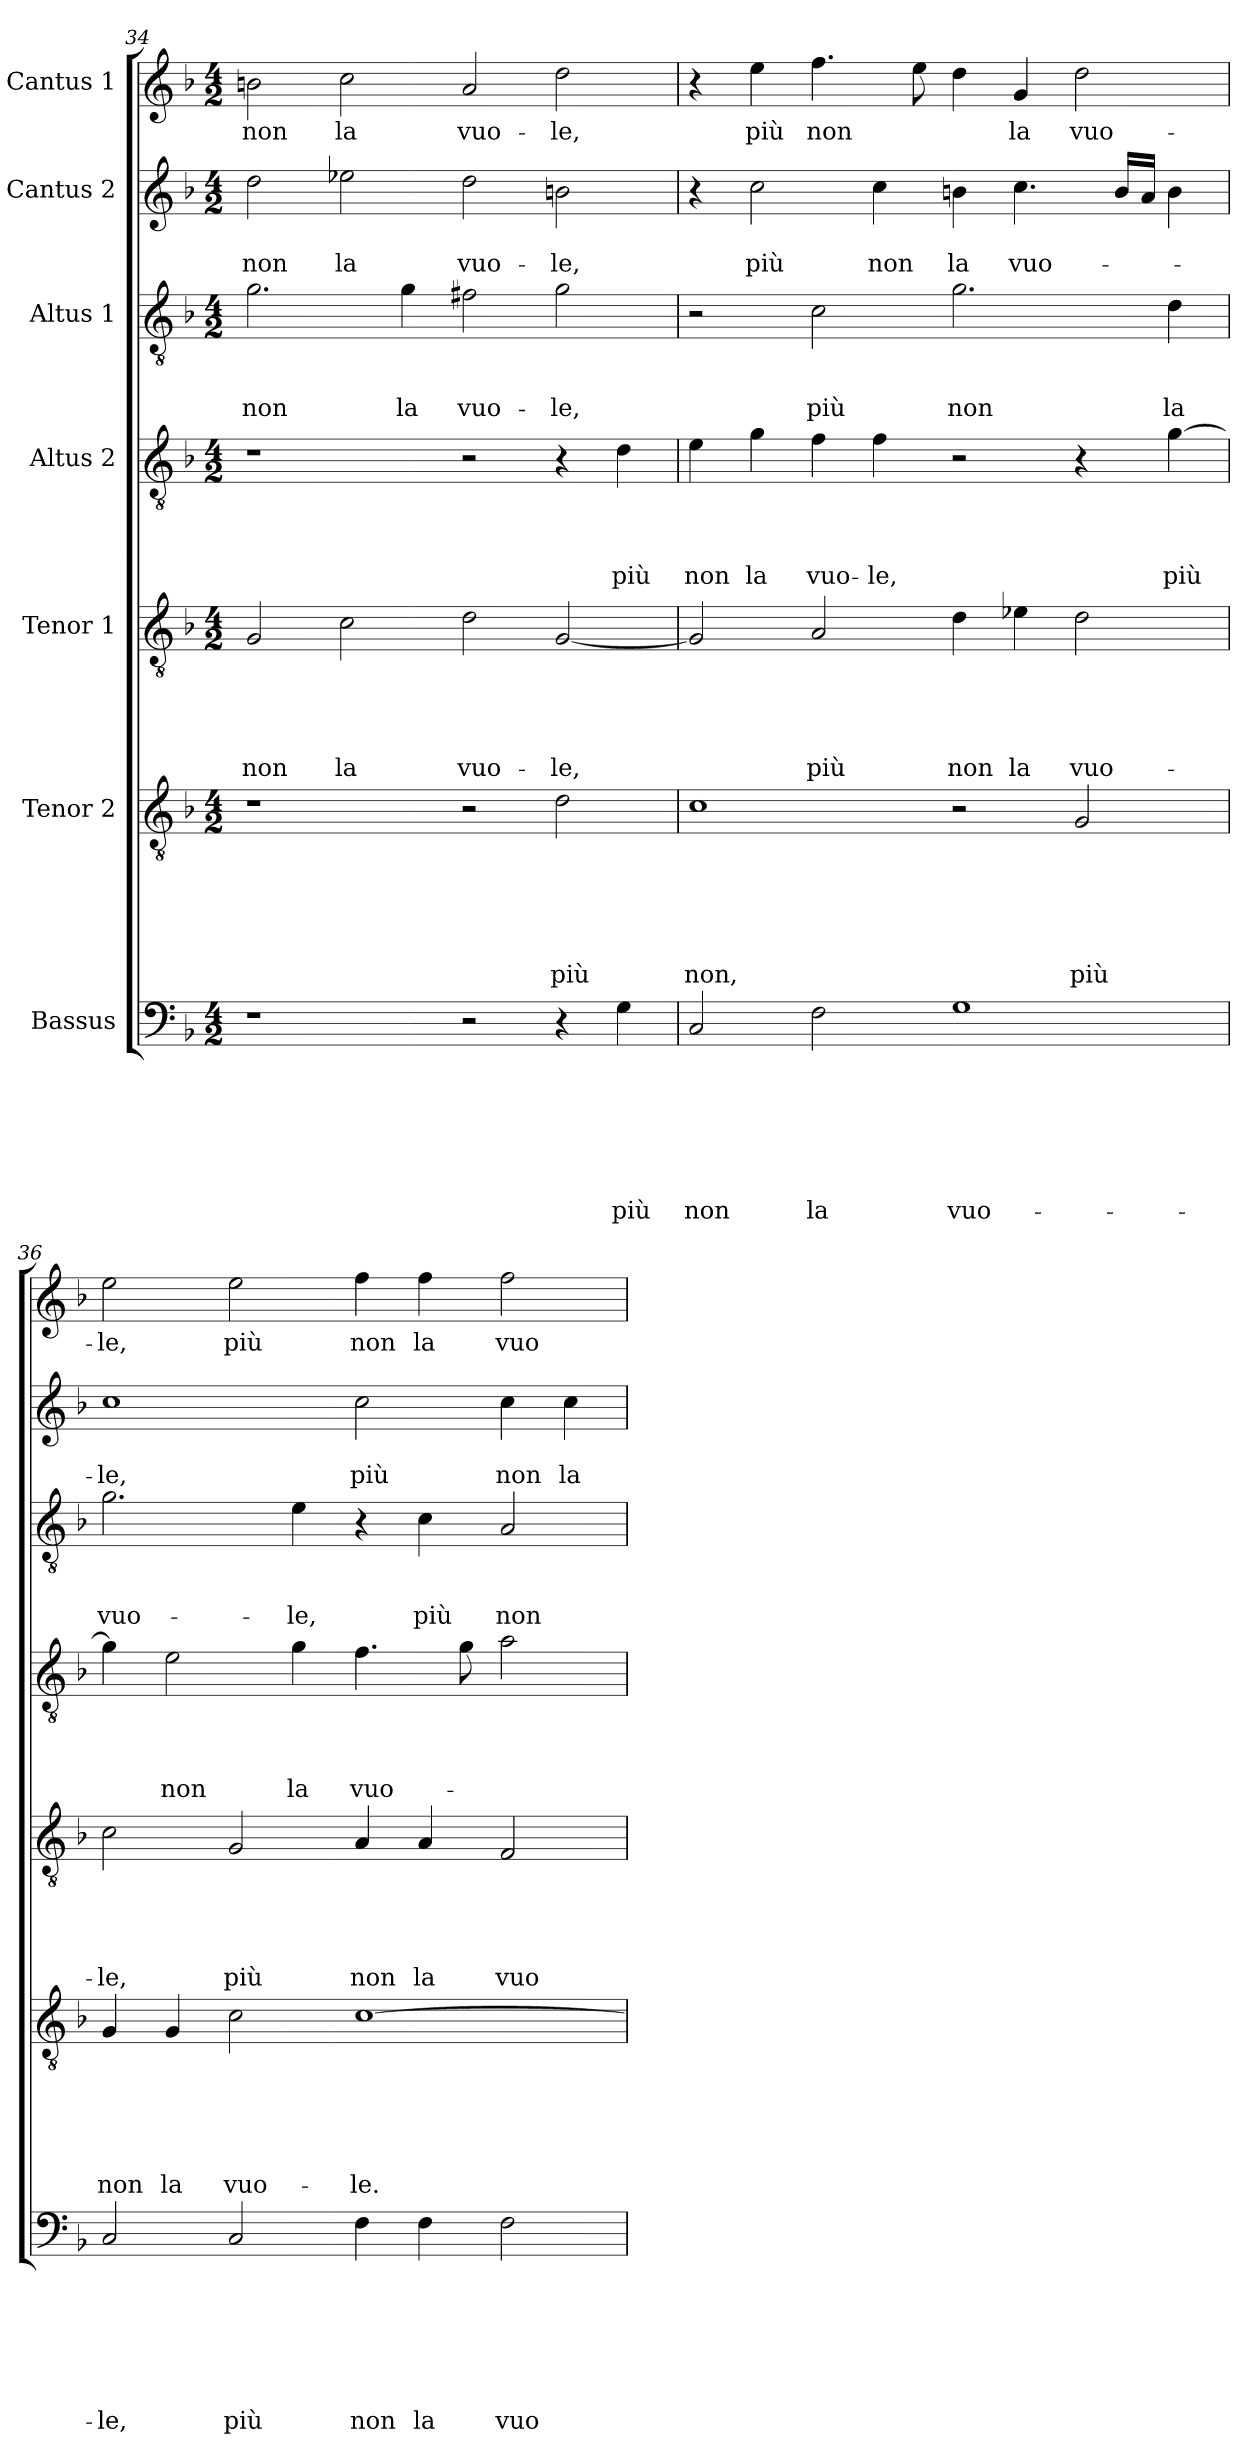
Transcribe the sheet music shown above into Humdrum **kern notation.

**kern	**text	**text	**text	**text	**text	**text	**text	**kern	**text	**text	**text	**text	**text	**text	**kern	**text	**text	**text	**text	**text	**kern	**text	**text	**text	**text	**kern	**text	**text	**text	**kern	**text	**text	**kern	**text
*part7	*part7	*part7	*part7	*part7	*part7	*part7	*part7	*part6	*part6	*part6	*part6	*part6	*part6	*part6	*part5	*part5	*part5	*part5	*part5	*part5	*part4	*part4	*part4	*part4	*part4	*part3	*part3	*part3	*part3	*part2	*part2	*part2	*part1	*part1
*staff7	*staff7	*staff7	*staff7	*staff7	*staff7	*staff7	*staff7	*staff6	*staff6	*staff6	*staff6	*staff6	*staff6	*staff6	*staff5	*staff5	*staff5	*staff5	*staff5	*staff5	*staff4	*staff4	*staff4	*staff4	*staff4	*staff3	*staff3	*staff3	*staff3	*staff2	*staff2	*staff2	*staff1	*staff1
*I"Bassus	*	*	*	*	*	*	*	*I"Tenor 2	*	*	*	*	*	*	*I"Tenor 1	*	*	*	*	*	*I"Altus 2	*	*	*	*	*I"Altus 1	*	*	*	*I"Cantus 2	*	*	*I"Cantus 1	*
*clefF4	*	*	*	*	*	*	*	*clefGv2	*	*	*	*	*	*	*clefGv2	*	*	*	*	*	*clefGv2	*	*	*	*	*clefGv2	*	*	*	*clefG2	*	*	*clefG2	*
*k[b-]	*	*	*	*	*	*	*	*k[b-]	*	*	*	*	*	*	*k[b-]	*	*	*	*	*	*k[b-]	*	*	*	*	*k[b-]	*	*	*	*k[b-]	*	*	*k[b-]	*
*d:	*	*	*	*	*	*	*	*d:	*	*	*	*	*	*	*d:	*	*	*	*	*	*d:	*	*	*	*	*d:	*	*	*	*d:	*	*	*d:	*
*M4/2	*	*	*	*	*	*	*	*M4/2	*	*	*	*	*	*	*M4/2	*	*	*	*	*	*M4/2	*	*	*	*	*M4/2	*	*	*	*M4/2	*	*	*M4/2	*
=34	=34	=34	=34	=34	=34	=34	=34	=34	=34	=34	=34	=34	=34	=34	=34	=34	=34	=34	=34	=34	=34	=34	=34	=34	=34	=34	=34	=34	=34	=34	=34	=34	=34	=34
!	!	!	!	!	!	!	!	!	!	!	!	!	!	!	!	!	!	!	!	!LO:LY:b	!	!	!	!	!	!	!	!	!LO:LY:b	!	!	!LO:LY:b	!	!LO:LY:b
1r	.	.	.	.	.	.	.	1r	.	.	.	.	.	.	2G/	.	.	.	.	non	1r	.	.	.	.	2.g\	.	.	non	2dd\	.	non	2bn\	non
!	!	!	!	!	!	!	!	!	!	!	!	!	!	!	!	!	!	!	!	!LO:LY:b	!	!	!	!	!	!	!	!	!	!	!	!LO:LY:b	!	!LO:LY:b
.	.	.	.	.	.	.	.	.	.	.	.	.	.	.	2c\	.	.	.	.	la	.	.	.	.	.	.	.	.	.	2ee-X\	.	la	2cc\	la
!	!	!	!	!	!	!	!	!	!	!	!	!	!	!	!	!	!	!	!	!	!	!	!	!	!	!	!	!	!LO:LY:b	!	!	!	!	!
.	.	.	.	.	.	.	.	.	.	.	.	.	.	.	.	.	.	.	.	.	.	.	.	.	.	4g\	.	.	la	.	.	.	.	.
!	!	!	!	!	!	!	!	!	!	!	!	!	!	!	!	!	!	!	!	!LO:LY:b	!	!	!	!	!	!	!	!	!LO:LY:b	!	!	!LO:LY:b	!	!LO:LY:b
2r	.	.	.	.	.	.	.	2r	.	.	.	.	.	.	2d\	.	.	.	.	vuo-	2r	.	.	.	.	2f#X\	.	.	vuo-	2dd\	.	vuo-	2a/	vuo-
!	!	!	!	!	!	!	!	!	!	!	!	!	!	!LO:LY:b	!	!	!	!	!	!LO:LY:b	!	!	!	!	!	!	!	!	!LO:LY:b	!	!	!LO:LY:b	!	!LO:LY:b
4r	.	.	.	.	.	.	.	2d\	.	.	.	.	.	più	[2G/	.	.	.	.	-le,	4r	.	.	.	.	2g\	.	.	-le,	2bn\	.	-le,	2dd\	-le,
!	!	!	!	!	!	!	!LO:LY:b	!	!	!	!	!	!	!	!	!	!	!	!	!	!	!	!	!	!LO:LY:b	!	!	!	!	!	!	!	!	!
4G\	.	.	.	.	.	.	più	.	.	.	.	.	.	.	.	.	.	.	.	.	4d\	.	.	.	più	.	.	.	.	.	.	.	.	.
=35	=35	=35	=35	=35	=35	=35	=35	=35	=35	=35	=35	=35	=35	=35	=35	=35	=35	=35	=35	=35	=35	=35	=35	=35	=35	=35	=35	=35	=35	=35	=35	=35	=35	=35
!	!	!	!	!	!	!	!LO:LY:b	!	!	!	!	!	!	!LO:LY:b	!	!	!	!	!	!	!	!	!	!	!LO:LY:b	!	!	!	!	!	!	!	!	!
2C/	.	.	.	.	.	.	non	1c	.	.	.	.	.	non,	2G/]	.	.	.	.	.	4e\	.	.	.	non	2r	.	.	.	4r	.	.	4r	.
!	!	!	!	!	!	!	!	!	!	!	!	!	!	!	!	!	!	!	!	!	!	!	!	!	!LO:LY:b	!	!	!	!	!	!	!LO:LY:b	!	!LO:LY:b
.	.	.	.	.	.	.	.	.	.	.	.	.	.	.	.	.	.	.	.	.	4g\	.	.	.	la	.	.	.	.	2cc\	.	più	4ee\	più
!	!	!	!	!	!	!	!LO:LY:b	!	!	!	!	!	!	!	!	!	!	!	!	!LO:LY:b	!	!	!	!	!LO:LY:b	!	!	!	!LO:LY:b	!	!	!	!	!LO:LY:b
2F\	.	.	.	.	.	.	la	.	.	.	.	.	.	.	2A/	.	.	.	.	più	4f\	.	.	.	vuo-	2c\	.	.	più	.	.	.	4.ff\	non
!	!	!	!	!	!	!	!	!	!	!	!	!	!	!	!	!	!	!	!	!	!	!	!	!	!LO:LY:b	!	!	!	!	!	!	!LO:LY:b	!	!
.	.	.	.	.	.	.	.	.	.	.	.	.	.	.	.	.	.	.	.	.	4f\	.	.	.	-le,	.	.	.	.	4cc\	.	non	.	.
.	.	.	.	.	.	.	.	.	.	.	.	.	.	.	.	.	.	.	.	.	.	.	.	.	.	.	.	.	.	.	.	.	8ee\	.
!	!	!	!	!	!	!	!LO:LY:b	!	!	!	!	!	!	!	!	!	!	!	!	!LO:LY:b	!	!	!	!	!	!	!	!	!LO:LY:b	!	!	!LO:LY:b	!	!
1G	.	.	.	.	.	.	vuo-	2r	.	.	.	.	.	.	4d\	.	.	.	.	non	2r	.	.	.	.	2.g\	.	.	non	4bn\	.	la	4dd\	.
!	!	!	!	!	!	!	!	!	!	!	!	!	!	!	!	!	!	!	!	!LO:LY:b	!	!	!	!	!	!	!	!	!	!	!	!LO:LY:b	!	!LO:LY:b
.	.	.	.	.	.	.	.	.	.	.	.	.	.	.	4e-X\	.	.	.	.	la	.	.	.	.	.	.	.	.	.	4.cc\	.	vuo-	4g/	la
!	!	!	!	!	!	!	!	!	!	!	!	!	!	!LO:LY:b	!	!	!	!	!	!LO:LY:b	!	!	!	!	!	!	!	!	!	!	!	!	!	!LO:LY:b
.	.	.	.	.	.	.	.	2G/	.	.	.	.	.	più	2d\	.	.	.	.	vuo-	4r	.	.	.	.	.	.	.	.	.	.	.	2dd\	vuo-
.	.	.	.	.	.	.	.	.	.	.	.	.	.	.	.	.	.	.	.	.	.	.	.	.	.	.	.	.	.	16b/LL	.	.	.	.
.	.	.	.	.	.	.	.	.	.	.	.	.	.	.	.	.	.	.	.	.	.	.	.	.	.	.	.	.	.	16a/JJ	.	.	.	.
!	!	!	!	!	!	!	!	!	!	!	!	!	!	!	!	!	!	!	!	!	!	!	!	!	!LO:LY:b	!	!	!	!LO:LY:b	!	!	!	!	!
.	.	.	.	.	.	.	.	.	.	.	.	.	.	.	.	.	.	.	.	.	[4g\	.	.	.	più	4d\	.	.	la	4b\	.	.	.	.
=36	=36	=36	=36	=36	=36	=36	=36	=36	=36	=36	=36	=36	=36	=36	=36	=36	=36	=36	=36	=36	=36	=36	=36	=36	=36	=36	=36	=36	=36	=36	=36	=36	=36	=36
!	!	!	!	!	!	!	!LO:LY:b	!	!	!	!	!	!	!LO:LY:b	!	!	!	!	!	!LO:LY:b	!	!	!	!	!	!	!	!	!LO:LY:b	!	!	!LO:LY:b	!	!LO:LY:b
2C/	.	.	.	.	.	.	-le,	4G/	.	.	.	.	.	non	2c\	.	.	.	.	-le,	4g\]	.	.	.	.	2.g\	.	.	vuo-	1cc	.	-le,	2ee\	-le,
!	!	!	!	!	!	!	!	!	!	!	!	!	!	!LO:LY:b	!	!	!	!	!	!	!	!	!	!	!LO:LY:b	!	!	!	!	!	!	!	!	!
.	.	.	.	.	.	.	.	4G/	.	.	.	.	.	la	.	.	.	.	.	.	2e\	.	.	.	non	.	.	.	.	.	.	.	.	.
!	!	!	!	!	!	!	!LO:LY:b	!	!	!	!	!	!	!LO:LY:b	!	!	!	!	!	!LO:LY:b	!	!	!	!	!	!	!	!	!	!	!	!	!	!LO:LY:b
2C/	.	.	.	.	.	.	più	2c\	.	.	.	.	.	vuo-	2G/	.	.	.	.	più	.	.	.	.	.	.	.	.	.	.	.	.	2ee\	più
!	!	!	!	!	!	!	!	!	!	!	!	!	!	!	!	!	!	!	!	!	!	!	!	!	!LO:LY:b	!	!	!	!LO:LY:b	!	!	!	!	!
.	.	.	.	.	.	.	.	.	.	.	.	.	.	.	.	.	.	.	.	.	4g\	.	.	.	la	4e\	.	.	-le,	.	.	.	.	.
!	!	!	!	!	!	!	!LO:LY:b	!	!	!	!	!	!	!LO:LY:b	!	!	!	!	!	!LO:LY:b	!	!	!	!	!LO:LY:b	!	!	!	!	!	!	!LO:LY:b	!	!LO:LY:b
4F\	.	.	.	.	.	.	non	[1c	.	.	.	.	.	-le.	4A/	.	.	.	.	non	4.f\	.	.	.	vuo-	4r	.	.	.	2cc\	.	più	4ff\	non
!	!	!	!	!	!	!	!LO:LY:b	!	!	!	!	!	!	!	!	!	!	!	!	!LO:LY:b	!	!	!	!	!	!	!	!	!LO:LY:b	!	!	!	!	!LO:LY:b
4F\	.	.	.	.	.	.	la	.	.	.	.	.	.	.	4A/	.	.	.	.	la	.	.	.	.	.	4c\	.	.	più	.	.	.	4ff\	la
.	.	.	.	.	.	.	.	.	.	.	.	.	.	.	.	.	.	.	.	.	8g\	.	.	.	.	.	.	.	.	.	.	.	.	.
!	!	!	!	!	!	!	!LO:LY:b	!	!	!	!	!	!	!	!	!	!	!	!	!LO:LY:b	!	!	!	!	!	!	!	!	!LO:LY:b	!	!	!LO:LY:b	!	!LO:LY:b
2F\	.	.	.	.	.	.	vuo-	.	.	.	.	.	.	.	2F/	.	.	.	.	vuo-	2a\	.	.	.	.	2A/	.	.	non	4cc\	.	non	2ff\	vuo-
!	!	!	!	!	!	!	!	!	!	!	!	!	!	!	!	!	!	!	!	!	!	!	!	!	!	!	!	!	!	!	!	!LO:LY:b	!	!
.	.	.	.	.	.	.	.	.	.	.	.	.	.	.	.	.	.	.	.	.	.	.	.	.	.	.	.	.	.	4cc\	.	la	.	.
=	=	=	=	=	=	=	=	=	=	=	=	=	=	=	=	=	=	=	=	=	=	=	=	=	=	=	=	=	=	=	=	=	=	=
*-	*-	*-	*-	*-	*-	*-	*-	*-	*-	*-	*-	*-	*-	*-	*-	*-	*-	*-	*-	*-	*-	*-	*-	*-	*-	*-	*-	*-	*-	*-	*-	*-	*-	*-
